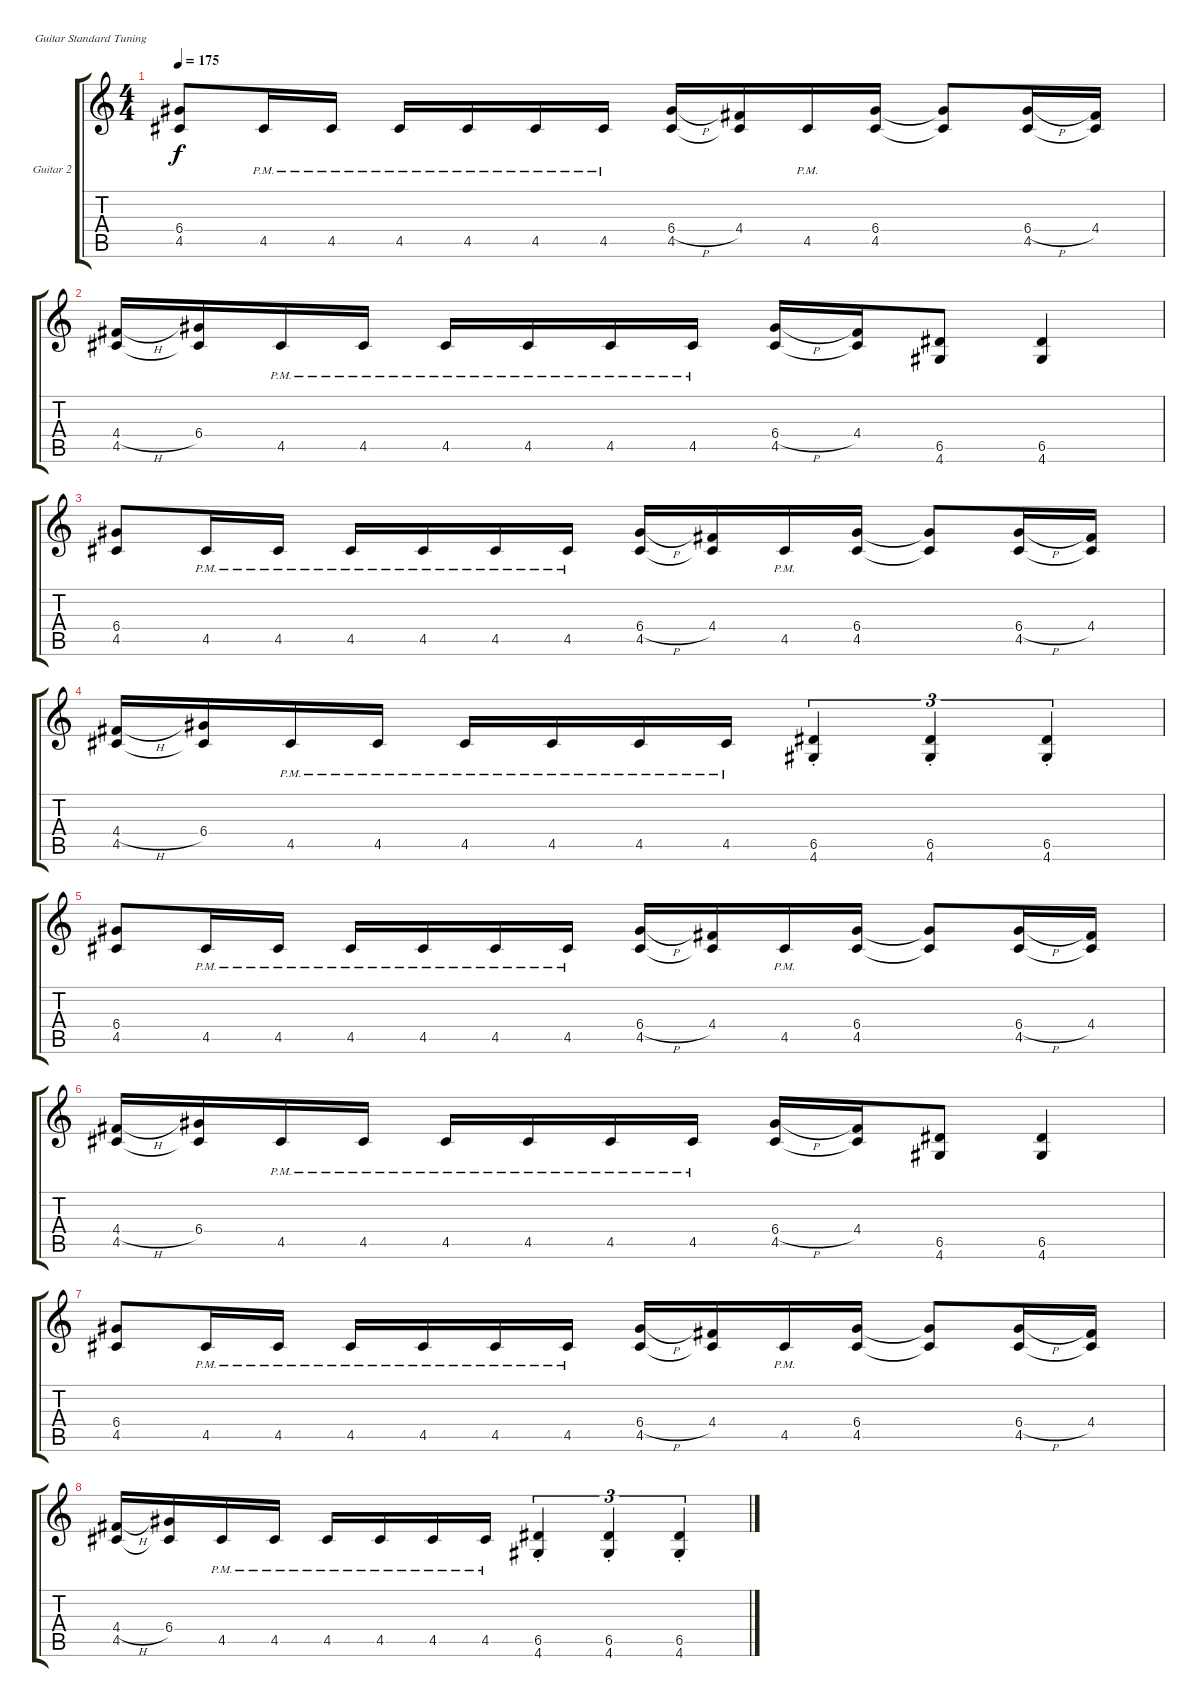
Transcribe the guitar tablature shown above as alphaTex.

\bracketExtendMode groupsimilarinstruments
\firstSystemTrackNameOrientation horizontal
\otherSystemsTrackNameOrientation horizontal
\track ("Guitar 2" "Guitar 2") {instrument overdrivenguitar}
\staff {score tabs}
\tuning (E4 B3 G3 D3 A2 E2)
\ts (4 4)
\tempo 175
\clef g2
\ks c
(6.4 4.5).8{dy f} 4.5{pm}.16 4.5{pm}.16 4.5{pm}.16 4.5{pm}.16 4.5{pm}.16 4.5{pm}.16 (6.4{h} 4.5).16 (4.4 4.5{t}).16 4.5{pm}.16 (6.4 4.5).16 (6.4{t} 4.5{t}).8 (6.4{h} 4.5).16 (4.4 4.5{t}).16 |
(4.4{h} 4.5).16 (6.4 4.5{t}).16 4.5{pm}.16 4.5{pm}.16 4.5{pm}.16 4.5{pm}.16 4.5{pm}.16 4.5{pm}.16 (6.4{h} 4.5).16 (4.4 4.5{t}).16 (6.5 4.6).8 (6.5 4.6).4 |
(6.4 4.5).8 4.5{pm}.16 4.5{pm}.16 4.5{pm}.16 4.5{pm}.16 4.5{pm}.16 4.5{pm}.16 (6.4{h} 4.5).16 (4.4 4.5{t}).16 4.5{pm}.16 (6.4 4.5).16 (6.4{t} 4.5{t}).8 (6.4{h} 4.5).16 (4.4 4.5{t}).16 |
(4.4{h} 4.5).16 (6.4 4.5{t}).16 4.5{pm}.16 4.5{pm}.16 4.5{pm}.16 4.5{pm}.16 4.5{pm}.16 4.5{pm}.16 (6.5{st} 4.6{st}).4{tu (3 2)} (6.5{st} 4.6{st}).4{tu (3 2)} (6.5{st} 4.6{st}).4{tu (3 2)} |
(6.4 4.5).8 4.5{pm}.16 4.5{pm}.16 4.5{pm}.16 4.5{pm}.16 4.5{pm}.16 4.5{pm}.16 (6.4{h} 4.5).16 (4.4 4.5{t}).16 4.5{pm}.16 (6.4 4.5).16 (6.4{t} 4.5{t}).8 (6.4{h} 4.5).16 (4.4 4.5{t}).16 |
(4.4{h} 4.5).16 (6.4 4.5{t}).16 4.5{pm}.16 4.5{pm}.16 4.5{pm}.16 4.5{pm}.16 4.5{pm}.16 4.5{pm}.16 (6.4{h} 4.5).16 (4.4 4.5{t}).16 (6.5 4.6).8 (6.5 4.6).4 |
(6.4 4.5).8 4.5{pm}.16 4.5{pm}.16 4.5{pm}.16 4.5{pm}.16 4.5{pm}.16 4.5{pm}.16 (6.4{h} 4.5).16 (4.4 4.5{t}).16 4.5{pm}.16 (6.4 4.5).16 (6.4{t} 4.5{t}).8 (6.4{h} 4.5).16 (4.4 4.5{t}).16 |
(4.4{h} 4.5).16 (6.4 4.5{t}).16 4.5{pm}.16 4.5{pm}.16 4.5{pm}.16 4.5{pm}.16 4.5{pm}.16 4.5{pm}.16 (6.5{st} 4.6{st}).4{tu (3 2)} (6.5{st} 4.6{st}).4{tu (3 2)} (6.5{st} 4.6{st}).4{tu (3 2)}
